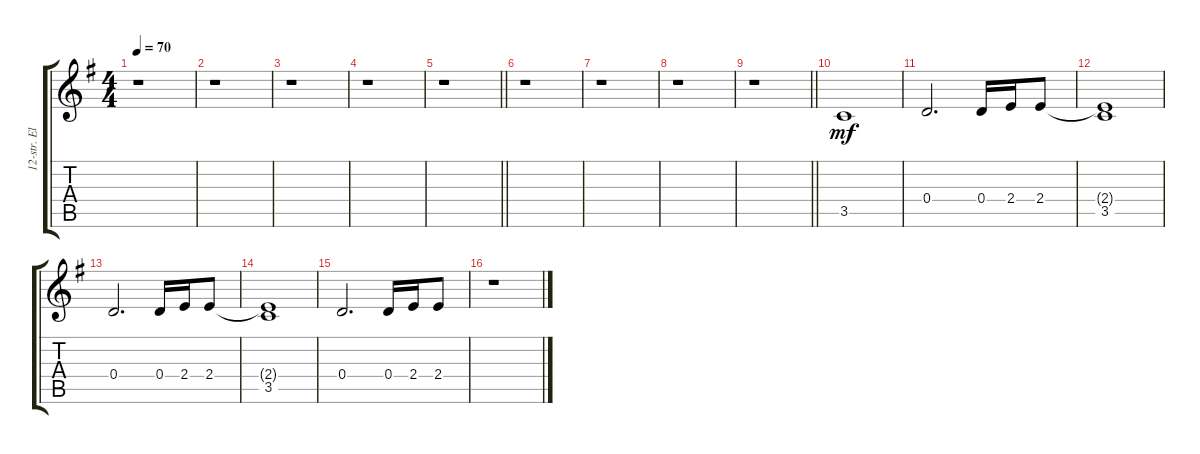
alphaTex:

\track ("12-str. Electric 1" "12-str. El") {instrument electricguitarjazz}
\staff {score tabs}
\tuning (E4 B3 G3 D3 A2 E2) {hide}
\ts (4 4)
\tempo 70
\clef g2
\ks g
r.1{dy mf} |
r.1 |
r.1 |
r.1 |
\barLineRight lightlight
r.1 |
r.1 |
r.1 |
r.1 |
\barLineRight lightlight
r.1 |
3.5.1 |
0.4.2{d} 0.4.16 2.4.16 2.4.8 |
(2.4{t} 3.5).1 |
0.4.2{d} 0.4.16 2.4.16 2.4.8 |
(2.4{t} 3.5).1 |
0.4.2{d} 0.4.16 2.4.16 2.4.8 |
r.1
